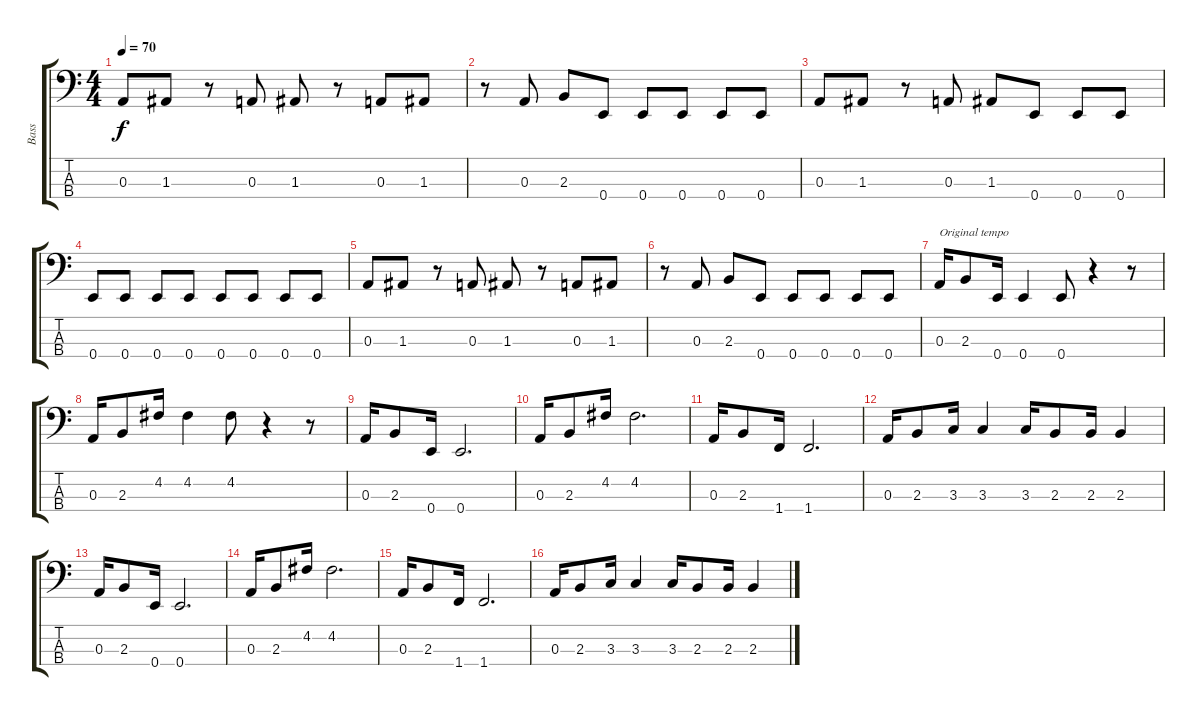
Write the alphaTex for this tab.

\track ("Bass" "Bass") {instrument electricbassfinger}
\staff {score tabs}
\tuning (G2 D2 A1 E1) {hide}
\ts (4 4)
\tempo 70
\clef f4
\ks c
0.3.8{dy f} 1.3.8 r.8 0.3.8 1.3.8 r.8 0.3.8 1.3.8 |
r.8 0.3.8 2.3.8 0.4.8 0.4.8 0.4.8 0.4.8 0.4.8 |
0.3.8 1.3.8 r.8 0.3.8 1.3.8 0.4.8 0.4.8 0.4.8 |
0.4.8 0.4.8 0.4.8 0.4.8 0.4.8 0.4.8 0.4.8 0.4.8 |
0.3.8 1.3.8 r.8 0.3.8 1.3.8 r.8 0.3.8 1.3.8 |
r.8 0.3.8 2.3.8 0.4.8 0.4.8 0.4.8 0.4.8 0.4.8 |
0.3.16{txt "Original tempo"} 2.3.8 0.4.16 0.4.4 0.4.8 r.4 r.8 |
0.3.16 2.3.8 4.2.16 4.2.4 4.2.8 r.4 r.8 |
0.3.16 2.3.8 0.4.16 0.4.2{d} |
0.3.16 2.3.8 4.2.16 4.2.2{d} |
0.3.16 2.3.8 1.4.16 1.4.2{d} |
0.3.16 2.3.8 3.3.16 3.3.4 3.3.16 2.3.8 2.3.16 2.3.4 |
0.3.16 2.3.8 0.4.16 0.4.2{d} |
0.3.16 2.3.8 4.2.16 4.2.2{d} |
0.3.16 2.3.8 1.4.16 1.4.2{d} |
0.3.16 2.3.8 3.3.16 3.3.4 3.3.16 2.3.8 2.3.16 2.3.4
